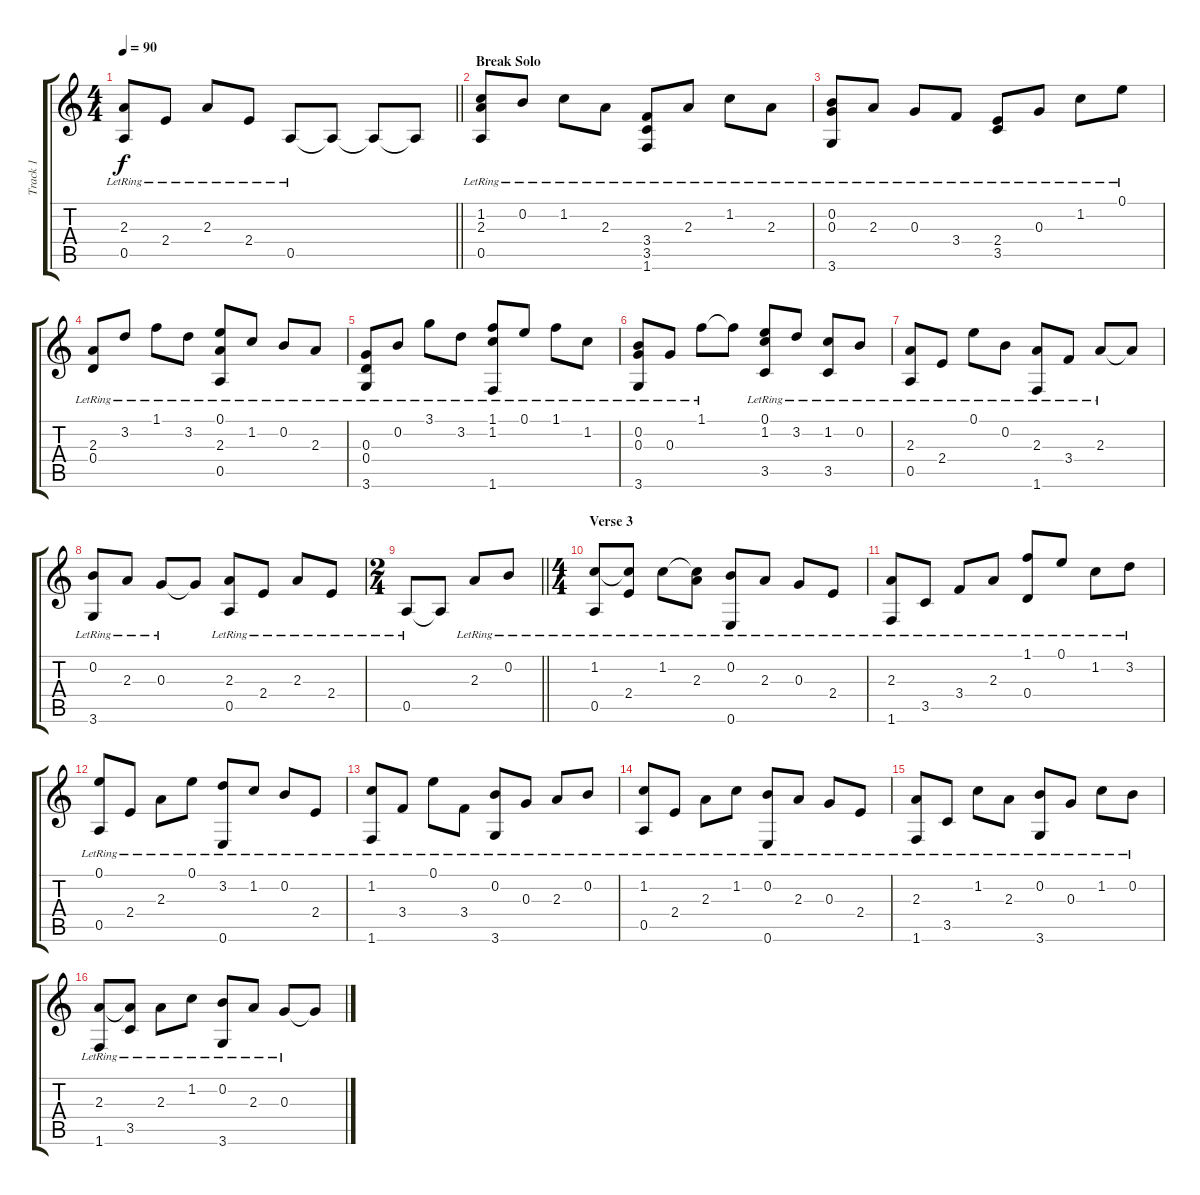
\track ("Track 1" "Track 1") {instrument acousticguitarsteel}
\staff {score tabs}
\tuning (E4 B3 G3 D3 A2 E2) {hide}
\ts (4 4)
\tempo 90
\clef g2
\barLineRight lightlight
\ks c
(2.3{lr} 0.5{lr}).8{dy f} 2.4{lr}.8 2.3{lr}.8 2.4{lr}.8 0.5{lr}.8 0.5{t}.8 0.5{t}.8 0.5{t}.8 |
\section ("" "Break Solo")
(1.2{lr} 2.3{lr} 0.5{lr}).8 0.2{lr}.8 1.2{lr}.8 2.3{lr}.8 (3.4{lr} 3.5{lr} 1.6{lr}).8 2.3{lr}.8 1.2{lr}.8 2.3{lr}.8 |
(0.2{lr} 0.3{lr} 3.6{lr}).8 2.3{lr}.8 0.3{lr}.8 3.4{lr}.8 (2.4{lr} 3.5{lr}).8 0.3{lr}.8 1.2{lr}.8 0.1{lr}.8 |
(2.3{lr} 0.4{lr}).8 3.2{lr}.8 1.1{lr}.8 3.2{lr}.8 (0.1{lr} 2.3{lr} 0.5{lr}).8 1.2{lr}.8 0.2{lr}.8 2.3{lr}.8 |
(0.3{lr} 0.4{lr} 3.6{lr}).8 0.2{lr}.8 3.1{lr}.8 3.2{lr}.8 (1.1{lr} 1.2{lr} 1.6{lr}).8 0.1{lr}.8 1.1{lr}.8 1.2{lr}.8 |
(0.2{lr} 0.3{lr} 3.6{lr}).8 0.3{lr}.8 1.1{lr}.8 1.1{t}.8 (0.1{lr} 1.2{lr} 3.5{lr}).8 3.2{lr}.8 (1.2{lr} 3.5{lr}).8 0.2{lr}.8 |
(2.3{lr} 0.5{lr}).8 2.4{lr}.8 0.1{lr}.8 0.2{lr}.8 (2.3{lr} 1.6{lr}).8 3.4{lr}.8 2.3{lr}.8 2.3{t}.8 |
(0.2{lr} 3.6{lr}).8 2.3{lr}.8 0.3{lr}.8 0.3{t}.8 (2.3{lr} 0.5{lr}).8 2.4{lr}.8 2.3{lr}.8 2.4{lr}.8 |
\ts (2 4)
\barLineRight lightlight
0.5{lr}.8 0.5{t}.8 2.3{lr}.8 0.2{lr}.8 |
\ts (4 4)
\section ("" "Verse 3")
(1.2{lr} 0.5{lr}).8 (1.2{t} 2.4{lr}).8 1.2{lr}.8 (1.2{t} 2.3{lr}).8 (0.2{lr} 0.6{lr}).8 2.3{lr}.8 0.3{lr}.8 2.4{lr}.8 |
(2.3{lr} 1.6{lr}).8 3.5{lr}.8 3.4{lr}.8 2.3{lr}.8 (1.1{lr} 0.4{lr}).8 0.1{lr}.8 1.2{lr}.8 3.2{lr}.8 |
(0.1{lr} 0.5{lr}).8 2.4{lr}.8 2.3{lr}.8 0.1{lr}.8 (3.2{lr} 0.6{lr}).8 1.2{lr}.8 0.2{lr}.8 2.4{lr}.8 |
(1.2{lr} 1.6{lr}).8 3.4{lr}.8 0.1{lr}.8 3.4{lr}.8 (0.2{lr} 3.6{lr}).8 0.3{lr}.8 2.3{lr}.8 0.2{lr}.8 |
(1.2{lr} 0.5{lr}).8 2.4{lr}.8 2.3{lr}.8 1.2{lr}.8 (0.2{lr} 0.6{lr}).8 2.3{lr}.8 0.3{lr}.8 2.4{lr}.8 |
(2.3{lr} 1.6{lr}).8 3.5{lr}.8 1.2{lr}.8 2.3{lr}.8 (0.2{lr} 3.6{lr}).8 0.3{lr}.8 1.2{lr}.8 0.2{lr}.8 |
(2.3{lr} 1.6{lr}).8 (2.3{t} 3.5{lr}).8 2.3{lr}.8 1.2{lr}.8 (0.2{lr} 3.6{lr}).8 2.3{lr}.8 0.3{lr}.8 0.3{t}.8
